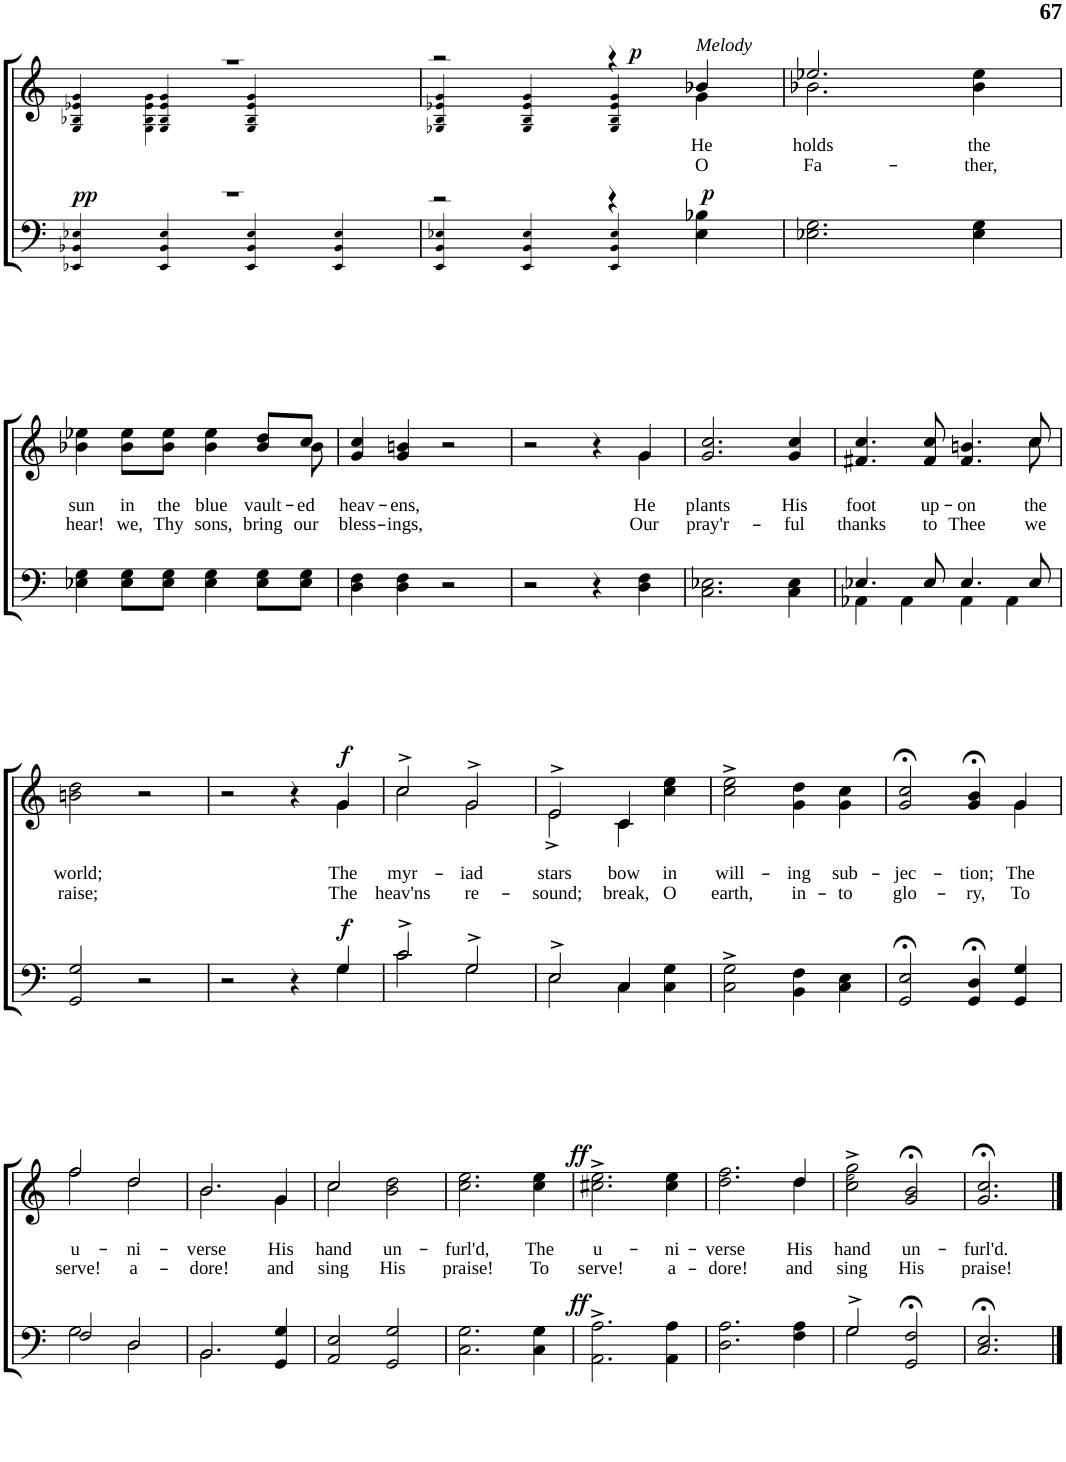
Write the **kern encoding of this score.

**kern	**dynam	**kern	**text	**text	**dynam
*part2	*part2	*part1	*part1	*part1	*part1
*staff2	*staff2	*staff1	*staff1	*staff1	*staff1
*I"Piano	*	*I"Piano	*	*	*
*I'Pno	*	*I'Pno	*	*	*
!!LO:PB:g=z
*clefF4	*	*clefG2	*	*	*
*k[]	*	*k[]	*	*	*
*M4/4	*	*M4/4	*	*	*
*met(c)	*	*met(c)	*	*	*
=18	=18	=18	=18	=18	=18
*^	*	*^	*	*	*
!	!	!LO:DY:a	!	!	!	!	!
1r	4EE-X!/ 4BB-X!/ 4E-X!/	pp	1r	4G!/ 4B-X!/ 4e-X!/ 4g!/	.	.	.
.	.	.	.	4qG\ 4qB-\ 4qe-\ 4qg\	.	.	.
.	4EE-!/ 4BB-!/ 4E-!/	.	.	4G!/ 4B-!/ 4e-!/ 4g!/	.	.	.
.	4EE-!/ 4BB-!/ 4E-!/	.	.	4G!/ 4B-!/ 4e-!/ 4g!/	.	.	.
.	4EE-!/ 4BB-!/ 4E-!/	.	.	4ryy	.	.	.
=19	=19	=19	=19	=19	=19	=19	=19
2r	4EE!/ 4BB!/ 4E-X!/	.	2r	4G-X!/ 4B!/ 4e-X!/ 4g!/	.	.	.
.	4EE!/ 4BB!/ 4E-!/	.	.	4G-!/ 4B!/ 4e-!/ 4g!/	.	.	.
!	!	!	!	!	!	!	!LO:DY:a
4r	4EE!/ 4BB!/ 4E-!/	.	4r	4G-!/ 4B!/ 4e-!/ 4g!/	.	.	p
!	!	!	!LO:TX:a:i:t=Melody	!	!	!	!
!	!	!LO:DY:a	!	!	!LO:LY:b	!LO:LY:b	!
4B-X\	4E-\	p	4b-X/	4g\	He	O	.
=20	=20	=20	=20	=20	=20	=20	=20
!	!	!	!	!	!LO:LY:b	!LO:LY:b	!
2.G\	2.E-X\	.	2.ee-X/	2.b-X\	holds	Fa-	.
!	!	!	!	!	!LO:LY:b	!LO:LY:b	!
4G\	4E-\	.	4ee-\	4b-\	the	-ther,	.
!!LO:LB:g=z	!!
=21	=21	=21	=21	=21	=21	=21	=21
!	!	!	!	!	!LO:LY:b	!LO:LY:b	!
*v	*v	*	*	*	*	*	*
4E-X\ 4G\	.	4b-X\ 4ee-X\	2..ryy	sun	hear!	.
!	!	!	!	!LO:LY:b	!LO:LY:b	!
8E-\ 8G\L	.	8b-\ 8ee-\L	.	in	we,	.
!	!	!	!	!LO:LY:b	!LO:LY:b	!
8E-\ 8G\J	.	8b-\ 8ee-\J	.	the	Thy	.
!	!	!	!	!LO:LY:b	!LO:LY:b	!
4E-\ 4G\	.	4b-\ 4ee-\	.	blue	sons,	.
!	!	!	!	!LO:LY:b	!LO:LY:b	!
8E-\ 8G\L	.	8b-/ 8dd/L	.	vault-	bring	.
!	!	!	!	!LO:LY:b	!LO:LY:b	!
8E-\ 8G\J	.	8cc/J	8b-\	-ed	our	.
=22	=22	=22	=22	=22	=22	=22
!	!	!	!	!LO:LY:b	!LO:LY:b	!
*	*	*v	*v	*	*	*
4D\ 4F\	.	4g/ 4cc/	heav-	bless-	.
!	!	!	!LO:LY:b	!LO:LY:b	!
4D\ 4F\	.	4g/ 4bn/	-ens,	-ings,	.
2r	.	2r	.	.	.
=23	=23	=23	=23	=23	=23
*	*	*^	*	*	*
2r	.	2r	2.ryy	.	.	.
4r	.	4r	.	.	.	.
!	!	!	!	!LO:LY:b	!LO:LY:b	!
4D\ 4F\	.	4g/	4g\	He	Our	.
=24	=24	=24	=24	=24	=24	=24
!	!	!	!	!LO:LY:b	!LO:LY:b	!
*	*	*v	*v	*	*	*
2.C\ 2.E-X\	.	2.g/ 2.cc/	plants	pray'r-	.
!	!	!	!LO:LY:b	!LO:LY:b	!
4C\ 4E-\	.	4g/ 4cc/	His	-ful	.
=25	=25	=25	=25	=25	=25
*^	*	*	*	*	*
!	!	!	!	!LO:LY:b	!LO:LY:b	!
*	*	*	*^	*	*	*
4.E-X/	4AA-X\	.	4.f#X/ 4.cc/	2..ryy	foot	thanks	.
.	4AA-\	.	.	.	.	.	.
!	!	!	!	!	!LO:LY:b	!LO:LY:b	!
8E-/	.	.	8f#/ 8cc/	.	up-	to	.
!	!	!	!	!	!LO:LY:b	!LO:LY:b	!
4.E-/	4AA-\	.	4.f#/ 4.bn/	.	-on	Thee	.
.	4AA-\	.	.	.	.	.	.
!	!	!	!	!	!LO:LY:b	!LO:LY:b	!
8E-/	.	.	8cc/	8cc\	the	we	.
*v	*v	*	*	*	*	*	*
!!LO:LB:g=z
=26	=26	=26	=26	=26	=26	=26
!	!	!	!	!LO:LY:b	!LO:LY:b	!
*	*	*v	*v	*	*	*
2GG/ 2G/	.	2bn\ 2dd\	world;	raise;	.
2r	.	2r	.	.	.
=27	=27	=27	=27	=27	=27
*^	*	*^	*	*	*
2r	2.ryy	.	2r	2.ryy	.	.	.
4r	.	.	4r	.	.	.	.
!	!	!LO:DY:a	!	!	!LO:LY:b	!LO:LY:b	!LO:DY:a
4G/	4G\	f	4g/	4g\	The	The	f
=28	=28	=28	=28	=28	=28	=28	=28
!	!	!	!	!	!LO:LY:b	!LO:LY:b	!
2c^/	2c\	.	2cc^/	2cc\	myr-	heav'ns	.
!	!	!	!	!	!LO:LY:b	!LO:LY:b	!
2G^/	2G\	.	2g^/	2g\	-iad	re-	.
=29	=29	=29	=29	=29	=29	=29	=29
!	!	!	!	!	!LO:LY:b	!LO:LY:b	!
2E^/	2E\	.	2e^/	2e^\	stars	-sound;	.
!	!	!	!	!	!LO:LY:b	!LO:LY:b	!
4C/	4C\	.	4c/	4c\	bow	break,	.
!	!	!	!	!	!LO:LY:b	!LO:LY:b	!
4C\ 4G\	4ryy	.	4cc\ 4ee\	4ryy	in	O	.
=30	=30	=30	=30	=30	=30	=30	=30
!	!	!	!	!	!LO:LY:b	!LO:LY:b	!
*v	*v	*	*	*	*	*	*
*	*	*v	*v	*	*	*
2C\^ 2G\^	.	2cc\^ 2ee\^	will-	earth,	.
!	!	!	!LO:LY:b	!LO:LY:b	!
4BB\ 4F\	.	4g\ 4dd\	-ing	in-	.
!	!	!	!LO:LY:b	!LO:LY:b	!
4C\ 4E\	.	4g\ 4cc\	sub-	-to	.
=31	=31	=31	=31	=31	=31
!	!	!	!LO:LY:b	!LO:LY:b	!
*	*	*^	*	*	*
2GG/;< 2E/;<	.	2g/;< 2cc/;<	2.ryy	-jec-	glo-	.
!	!	!	!	!LO:LY:b	!LO:LY:b	!
4GG/;< 4D/;<	.	4g/;< 4b/;<	.	-tion;	-ry,	.
!	!	!	!	!LO:LY:b	!LO:LY:b	!
4GG/ 4G/	.	4g/	4g\	The	To	.
!!LO:LB:g=z	!!
=32	=32	=32	=32	=32	=32	=32
*^	*	*	*	*	*	*
!	!	!	!	!	!LO:LY:b	!LO:LY:b	!
2F/	2G\	.	2ff/	2ff\	u-	serve!	.
!	!	!	!	!	!LO:LY:b	!LO:LY:b	!
2D/	2D\	.	2dd/	2dd\	-ni-	a-	.
=33	=33	=33	=33	=33	=33	=33	=33
!	!	!	!	!	!LO:LY:b	!LO:LY:b	!
2.BB/	2.BB\	.	2.b/	2.b\	-verse	-dore!	.
!	!	!	!	!	!LO:LY:b	!LO:LY:b	!
4GG/ 4G/	4ryy	.	4g/	4g\	His	and	.
=34	=34	=34	=34	=34	=34	=34	=34
!	!	!	!	!	!LO:LY:b	!LO:LY:b	!
*v	*v	*	*	*	*	*	*
2AA/ 2E/	.	2cc/	2cc\	hand	sing	.
!	!	!	!	!LO:LY:b	!LO:LY:b	!
2GG/ 2G/	.	2b\ 2dd\	2ryy	un-	His	.
=35	=35	=35	=35	=35	=35	=35
!	!	!	!	!LO:LY:b	!LO:LY:b	!
*	*	*v	*v	*	*	*
2.C\ 2.G\	.	2.cc\ 2.ee\	-furl'd,	praise!	.
!	!	!	!LO:LY:b	!LO:LY:b	!
4C\ 4G\	.	4cc\ 4ee\	The	To	.
=36	=36	=36	=36	=36	=36
!	!LO:DY:a	!	!LO:LY:b	!LO:LY:b	!LO:DY:a
2.AA\^ 2.A\^	ff	2.cc#X\^ 2.ee\^	u-	serve!	ff
!	!	!	!LO:LY:b	!LO:LY:b	!
4AA\ 4A\	.	4cc#\ 4ee\	-ni-	a-	.
=37	=37	=37	=37	=37	=37
!	!	!	!LO:LY:b	!LO:LY:b	!
*	*	*^	*	*	*
2.D\ 2.A\	.	2.dd\ 2.ff\	2.ryy	-verse	-dore!	.
!	!	!	!	!LO:LY:b	!LO:LY:b	!
4F\ 4A\	.	4dd/	4dd\	His	and	.
=38	=38	=38	=38	=38	=38	=38
*^	*	*	*	*	*	*
!	!	!	!	!	!LO:LY:b	!LO:LY:b	!
2G^/	2G\	.	2cc\^> 2gg\^>	2ee!\	hand	sing	.
!	!	!	!	!	!LO:LY:b	!LO:LY:b	!
2GG/;< 2F/;<	2ryy	.	2g/;< 2b/;<	2ryy	un-	His	.
=39	=39	=39	=39	=39	=39	=39	=39
!	!	!	!	!	!LO:LY:b	!LO:LY:b	!
*v	*v	*	*	*	*	*	*
*	*	*v	*v	*	*	*
2.C/;< 2.E/;<	.	2.g/;< 2.cc/;<	-furl'd.	praise!	.
==	==	==	==	==	==
*-	*-	*-	*-	*-	*-
